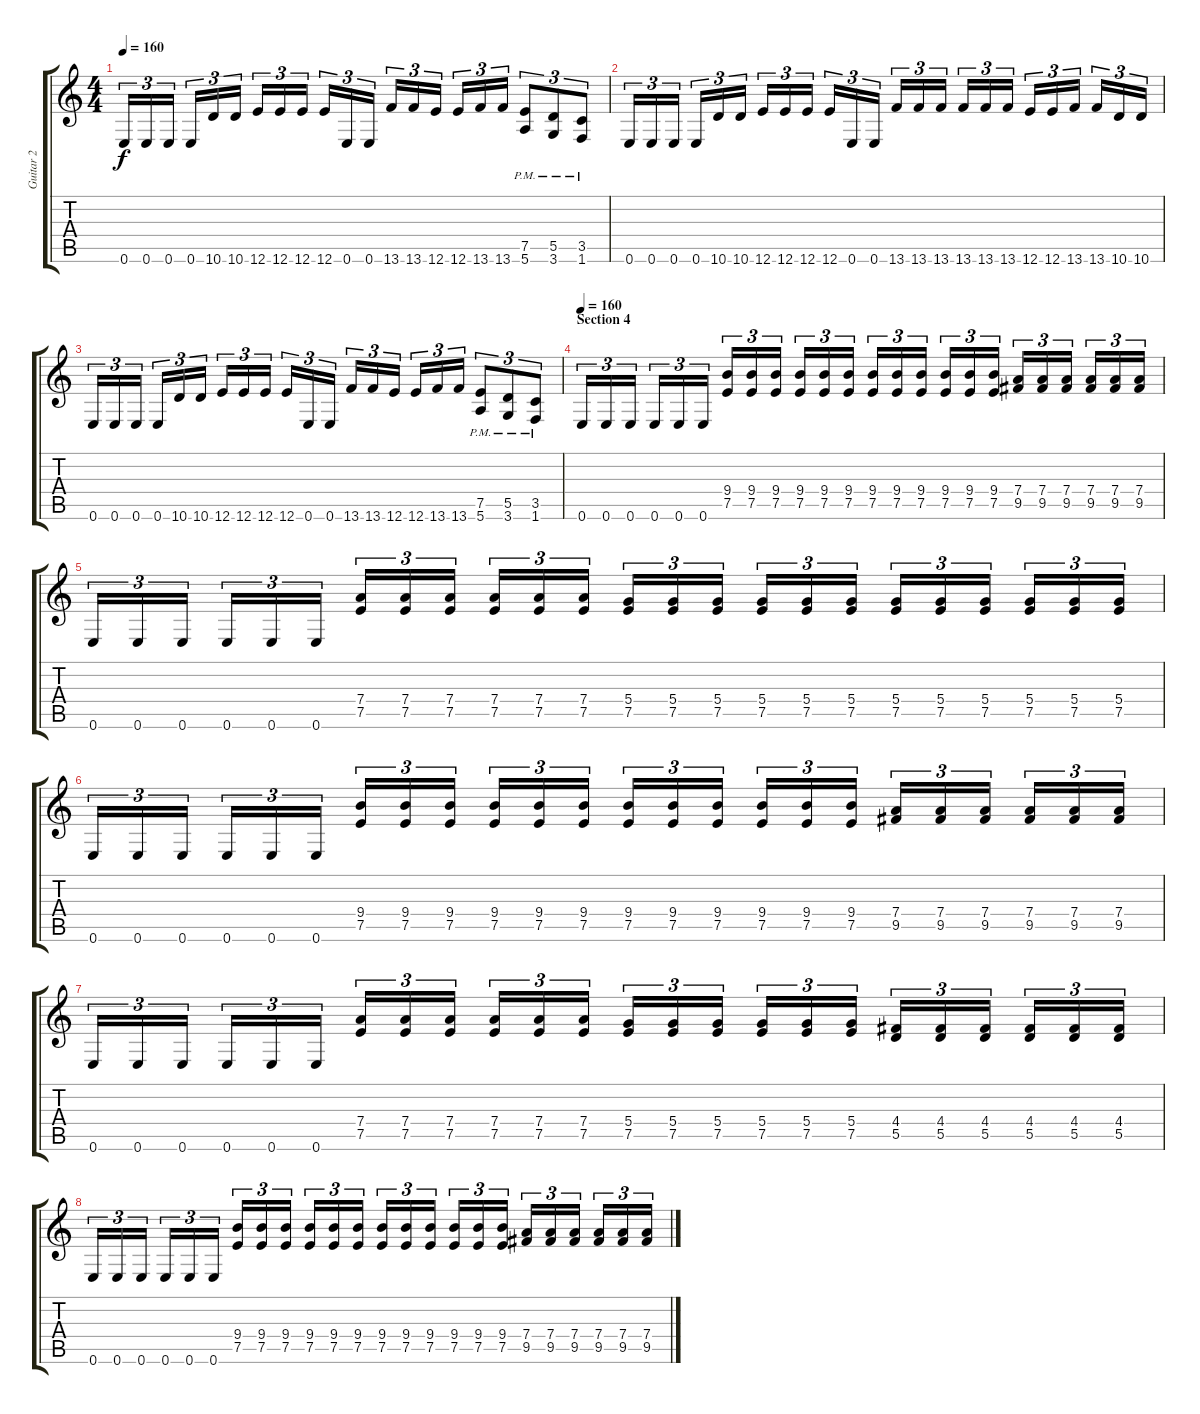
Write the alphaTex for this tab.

\track ("Guitar 2" "Guitar 2") {instrument distortionguitar}
\staff {score tabs}
\tuning (E4 B3 G3 D3 A2 E2) {hide}
\ts (4 4)
\tempo 160
\clef g2
\ks c
0.6.16{tu (3 2) dy f} 0.6.16{tu (3 2)} 0.6.16{tu (3 2)} 0.6.16{tu (3 2)} 10.6.16{tu (3 2)} 10.6.16{tu (3 2)} 12.6.16{tu (3 2)} 12.6.16{tu (3 2)} 12.6.16{tu (3 2)} 12.6.16{tu (3 2)} 0.6.16{tu (3 2)} 0.6.16{tu (3 2)} 13.6.16{tu (3 2)} 13.6.16{tu (3 2)} 12.6.16{tu (3 2)} 12.6.16{tu (3 2)} 13.6.16{tu (3 2)} 13.6.16{tu (3 2)} (7.5{pm} 5.6{pm}).8{tu (3 2)} (5.5{pm} 3.6{pm}).8{tu (3 2)} (3.5{pm} 1.6{pm}).8{tu (3 2)} |
0.6.16{tu (3 2)} 0.6.16{tu (3 2)} 0.6.16{tu (3 2)} 0.6.16{tu (3 2)} 10.6.16{tu (3 2)} 10.6.16{tu (3 2)} 12.6.16{tu (3 2)} 12.6.16{tu (3 2)} 12.6.16{tu (3 2)} 12.6.16{tu (3 2)} 0.6.16{tu (3 2)} 0.6.16{tu (3 2)} 13.6.16{tu (3 2)} 13.6.16{tu (3 2)} 13.6.16{tu (3 2)} 13.6.16{tu (3 2)} 13.6.16{tu (3 2)} 13.6.16{tu (3 2)} 12.6.16{tu (3 2)} 12.6.16{tu (3 2)} 13.6.16{tu (3 2)} 13.6.16{tu (3 2)} 10.6.16{tu (3 2)} 10.6.16{tu (3 2)} |
0.6.16{tu (3 2)} 0.6.16{tu (3 2)} 0.6.16{tu (3 2)} 0.6.16{tu (3 2)} 10.6.16{tu (3 2)} 10.6.16{tu (3 2)} 12.6.16{tu (3 2)} 12.6.16{tu (3 2)} 12.6.16{tu (3 2)} 12.6.16{tu (3 2)} 0.6.16{tu (3 2)} 0.6.16{tu (3 2)} 13.6.16{tu (3 2)} 13.6.16{tu (3 2)} 12.6.16{tu (3 2)} 12.6.16{tu (3 2)} 13.6.16{tu (3 2)} 13.6.16{tu (3 2)} (7.5{pm} 5.6{pm}).8{tu (3 2)} (5.5{pm} 3.6{pm}).8{tu (3 2)} (3.5{pm} 1.6{pm}).8{tu (3 2)} |
\section ("" "Section 4")
\tempo 160
0.6.16{tu (3 2)} 0.6.16{tu (3 2)} 0.6.16{tu (3 2)} 0.6.16{tu (3 2)} 0.6.16{tu (3 2)} 0.6.16{tu (3 2)} (9.4 7.5).16{tu (3 2)} (9.4 7.5).16{tu (3 2)} (9.4 7.5).16{tu (3 2)} (9.4 7.5).16{tu (3 2)} (9.4 7.5).16{tu (3 2)} (9.4 7.5).16{tu (3 2)} (9.4 7.5).16{tu (3 2)} (9.4 7.5).16{tu (3 2)} (9.4 7.5).16{tu (3 2)} (9.4 7.5).16{tu (3 2)} (9.4 7.5).16{tu (3 2)} (9.4 7.5).16{tu (3 2)} (7.4 9.5).16{tu (3 2)} (7.4 9.5).16{tu (3 2)} (7.4 9.5).16{tu (3 2)} (7.4 9.5).16{tu (3 2)} (7.4 9.5).16{tu (3 2)} (7.4 9.5).16{tu (3 2)} |
0.6.16{tu (3 2)} 0.6.16{tu (3 2)} 0.6.16{tu (3 2)} 0.6.16{tu (3 2)} 0.6.16{tu (3 2)} 0.6.16{tu (3 2)} (7.4 7.5).16{tu (3 2)} (7.4 7.5).16{tu (3 2)} (7.4 7.5).16{tu (3 2)} (7.4 7.5).16{tu (3 2)} (7.4 7.5).16{tu (3 2)} (7.4 7.5).16{tu (3 2)} (5.4 7.5).16{tu (3 2)} (5.4 7.5).16{tu (3 2)} (5.4 7.5).16{tu (3 2)} (5.4 7.5).16{tu (3 2)} (5.4 7.5).16{tu (3 2)} (5.4 7.5).16{tu (3 2)} (5.4 7.5).16{tu (3 2)} (5.4 7.5).16{tu (3 2)} (5.4 7.5).16{tu (3 2)} (5.4 7.5).16{tu (3 2)} (5.4 7.5).16{tu (3 2)} (5.4 7.5).16{tu (3 2)} |
0.6.16{tu (3 2)} 0.6.16{tu (3 2)} 0.6.16{tu (3 2)} 0.6.16{tu (3 2)} 0.6.16{tu (3 2)} 0.6.16{tu (3 2)} (9.4 7.5).16{tu (3 2)} (9.4 7.5).16{tu (3 2)} (9.4 7.5).16{tu (3 2)} (9.4 7.5).16{tu (3 2)} (9.4 7.5).16{tu (3 2)} (9.4 7.5).16{tu (3 2)} (9.4 7.5).16{tu (3 2)} (9.4 7.5).16{tu (3 2)} (9.4 7.5).16{tu (3 2)} (9.4 7.5).16{tu (3 2)} (9.4 7.5).16{tu (3 2)} (9.4 7.5).16{tu (3 2)} (7.4 9.5).16{tu (3 2)} (7.4 9.5).16{tu (3 2)} (7.4 9.5).16{tu (3 2)} (7.4 9.5).16{tu (3 2)} (7.4 9.5).16{tu (3 2)} (7.4 9.5).16{tu (3 2)} |
0.6.16{tu (3 2)} 0.6.16{tu (3 2)} 0.6.16{tu (3 2)} 0.6.16{tu (3 2)} 0.6.16{tu (3 2)} 0.6.16{tu (3 2)} (7.4 7.5).16{tu (3 2)} (7.4 7.5).16{tu (3 2)} (7.4 7.5).16{tu (3 2)} (7.4 7.5).16{tu (3 2)} (7.4 7.5).16{tu (3 2)} (7.4 7.5).16{tu (3 2)} (5.4 7.5).16{tu (3 2)} (5.4 7.5).16{tu (3 2)} (5.4 7.5).16{tu (3 2)} (5.4 7.5).16{tu (3 2)} (5.4 7.5).16{tu (3 2)} (5.4 7.5).16{tu (3 2)} (4.4 5.5).16{tu (3 2)} (4.4 5.5).16{tu (3 2)} (4.4 5.5).16{tu (3 2)} (4.4 5.5).16{tu (3 2)} (4.4 5.5).16{tu (3 2)} (4.4 5.5).16{tu (3 2)} |
0.6.16{tu (3 2)} 0.6.16{tu (3 2)} 0.6.16{tu (3 2)} 0.6.16{tu (3 2)} 0.6.16{tu (3 2)} 0.6.16{tu (3 2)} (9.4 7.5).16{tu (3 2)} (9.4 7.5).16{tu (3 2)} (9.4 7.5).16{tu (3 2)} (9.4 7.5).16{tu (3 2)} (9.4 7.5).16{tu (3 2)} (9.4 7.5).16{tu (3 2)} (9.4 7.5).16{tu (3 2)} (9.4 7.5).16{tu (3 2)} (9.4 7.5).16{tu (3 2)} (9.4 7.5).16{tu (3 2)} (9.4 7.5).16{tu (3 2)} (9.4 7.5).16{tu (3 2)} (7.4 9.5).16{tu (3 2)} (7.4 9.5).16{tu (3 2)} (7.4 9.5).16{tu (3 2)} (7.4 9.5).16{tu (3 2)} (7.4 9.5).16{tu (3 2)} (7.4 9.5).16{tu (3 2)}
